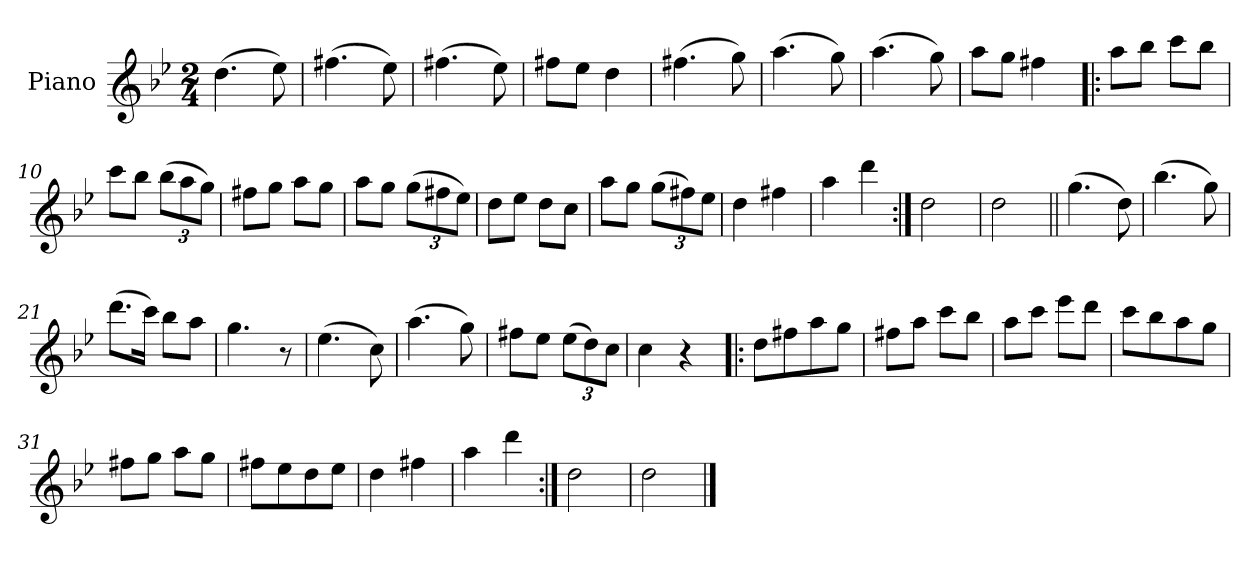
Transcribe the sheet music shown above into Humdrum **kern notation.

**kern
*part1
*staff1
*I"Piano
*I'Pno.
*clefG2
*k[b-e-]
*g:
*M2/4
=1
(>4.dd\
8ee-\)
=2
(>4.ff#X\
8ee-\)
=3
(>4.ff#X\
8ee-\)
=4
8ff#X\L
8ee-\J
4dd\
=5
(>4.ff#X\
8gg\)
=6
(>4.aa\
8gg\)
=7
(>4.aa\
8gg\)
!!LO:LB:g=z
=8
8aa\L
8gg\J
4ff#X\
=9!|:
8aa\L
8bb-\J
8ccc\L
8bb-\J
=10
8ccc\L
8bb-\J
*Xbrackettup
(>12bb-\L
12aa\
12gg\J)
=11
8ff#X\L
8gg\J
8aa\L
8gg\J
=12
8aa\L
8gg\J
(>12gg\L
12ff#X\
12ee-\J)
=13
8dd\L
8ee-\J
8dd\L
8cc\J
!!LO:LB:g=z
=14
8aa\L
8gg\J
(>12gg\L
12ff#X\)
12ee-\J
=15
4dd\
4ff#X\
=16
4aa\
4ddd\
=17:|!
2dd\
=18
2dd\
=19||
(>4.gg\
8dd\)
=20
(>4.bb-\
8gg\)
=21
(>8.ddd\L
16ccc\Jk)
8bb-\L
8aa\J
!!LO:LB:g=z
=22
4.gg\
8r
=23
(>4.ee-\
8cc\)
=24
(>4.aa\
8gg\)
=25
8ff#X\L
8ee-\J
(>12ee-\L
12dd\)
12cc\J
=26
4cc\
4r
=27!|:
8dd\L
8ff#X\
8aa\
8gg\J
=28
8ff#X\L
8aa\J
8ccc\L
8bb-\J
!!LO:LB:g=z
=29
8aa\L
8ccc\J
8eee-\L
8ddd\J
=30
8ccc\L
8bb-\
8aa\
8gg\J
=31
8ff#X\L
8gg\J
8aa\L
8gg\J
=32
8ff#X\L
8ee-\
8dd\
8ee-\J
=33
4dd\
4ff#X\
=34
4aa\
4ddd\
=35:|!
2dd\
=36
2dd\
==
*-
